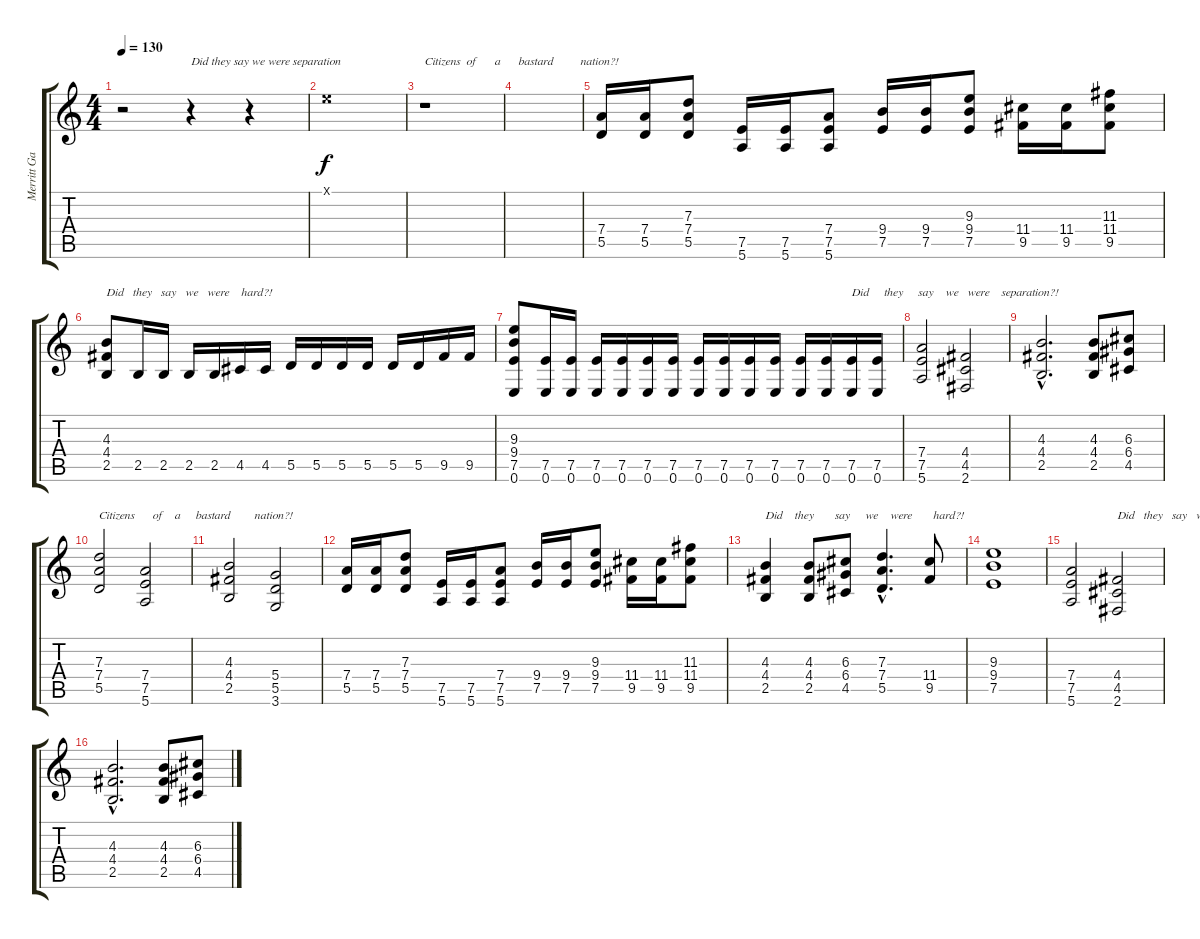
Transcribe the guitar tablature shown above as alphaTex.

\track ("Merritt Gant-Guitar :Blitz - text" "Merritt Ga") {instrument distortionguitar}
\staff {score tabs}
\tuning (E4 B3 G3 D3 A2 E2) {hide}
\ts (4 4)
\tempo 130
\clef g2
\ks c
r.2{dy f} r.4{txt "Did they say we were separation"} r.4 |
0.1{x}.1 |
r.1{txt "Citizens  of      a      bastard         nation?! "} |
|
(7.4 5.5).16 (7.4 5.5).16 (7.3 7.4 5.5).8 (7.5 5.6).16 (7.5 5.6).16 (7.4 7.5 5.6).8 (9.4 7.5).16 (9.4 7.5).16 (9.3 9.4 7.5).8 (11.4 9.5).16 (11.4 9.5).16 (11.3 11.4 9.5).8 |
(4.3 4.4 2.5).8{txt "Did   they   say   we   were    hard?! "} 2.5.16 2.5.16 2.5.16 2.5.16 4.5.16 4.5.16 5.5.16 5.5.16 5.5.16 5.5.16 5.5.16 5.5.16 9.5.16 9.5.16 |
(9.3 9.4 7.5 0.6).8 (7.5 0.6).16 (7.5 0.6).16 (7.5 0.6).16 (7.5 0.6).16 (7.5 0.6).16 (7.5 0.6).16 (7.5 0.6).16 (7.5 0.6).16 (7.5 0.6).16 (7.5 0.6).16 (7.5 0.6).16 (7.5 0.6).16 (7.5 0.6).16{txt "Did     they     say    we   were    separation?! "} (7.5 0.6).16 |
(7.4 7.5 5.6).2 (4.4 4.5 2.6).2 |
(4.3{hac} 4.4{hac} 2.5{hac}).2{d} (4.3 4.4 2.5).8 (6.3 6.4 4.5).8 |
(7.3 7.4 5.5).2{txt "Citizens      of    a     bastard        nation?! "} (7.4 7.5 5.6).2 |
(4.3 4.4 2.5).2 (5.4 5.5 3.6).2 |
(7.4 5.5).16 (7.4 5.5).16 (7.3 7.4 5.5).8 (7.5 5.6).16 (7.5 5.6).16 (7.4 7.5 5.6).8 (9.4 7.5).16 (9.4 7.5).16 (9.3 9.4 7.5).8 (11.4 9.5).16 (11.4 9.5).16 (11.3 11.4 9.5).8 |
(4.3 4.4 2.5).4{txt "Did    they       say     we    were       hard?! "} (4.3 4.4 2.5).8 (6.3 6.4 4.5).8 (7.3{hac} 7.4{hac} 5.5{hac}).4{d} (11.4 9.5).8 |
(9.3 9.4 7.5).1 |
(7.4 7.5 5.6).2 (4.4 4.5 2.6).2{txt "Did   they   say   we  were  separation?! "} |
(4.3{hac} 4.4{hac} 2.5{hac}).2{d} (4.3 4.4 2.5).8 (6.3 6.4 4.5).8
